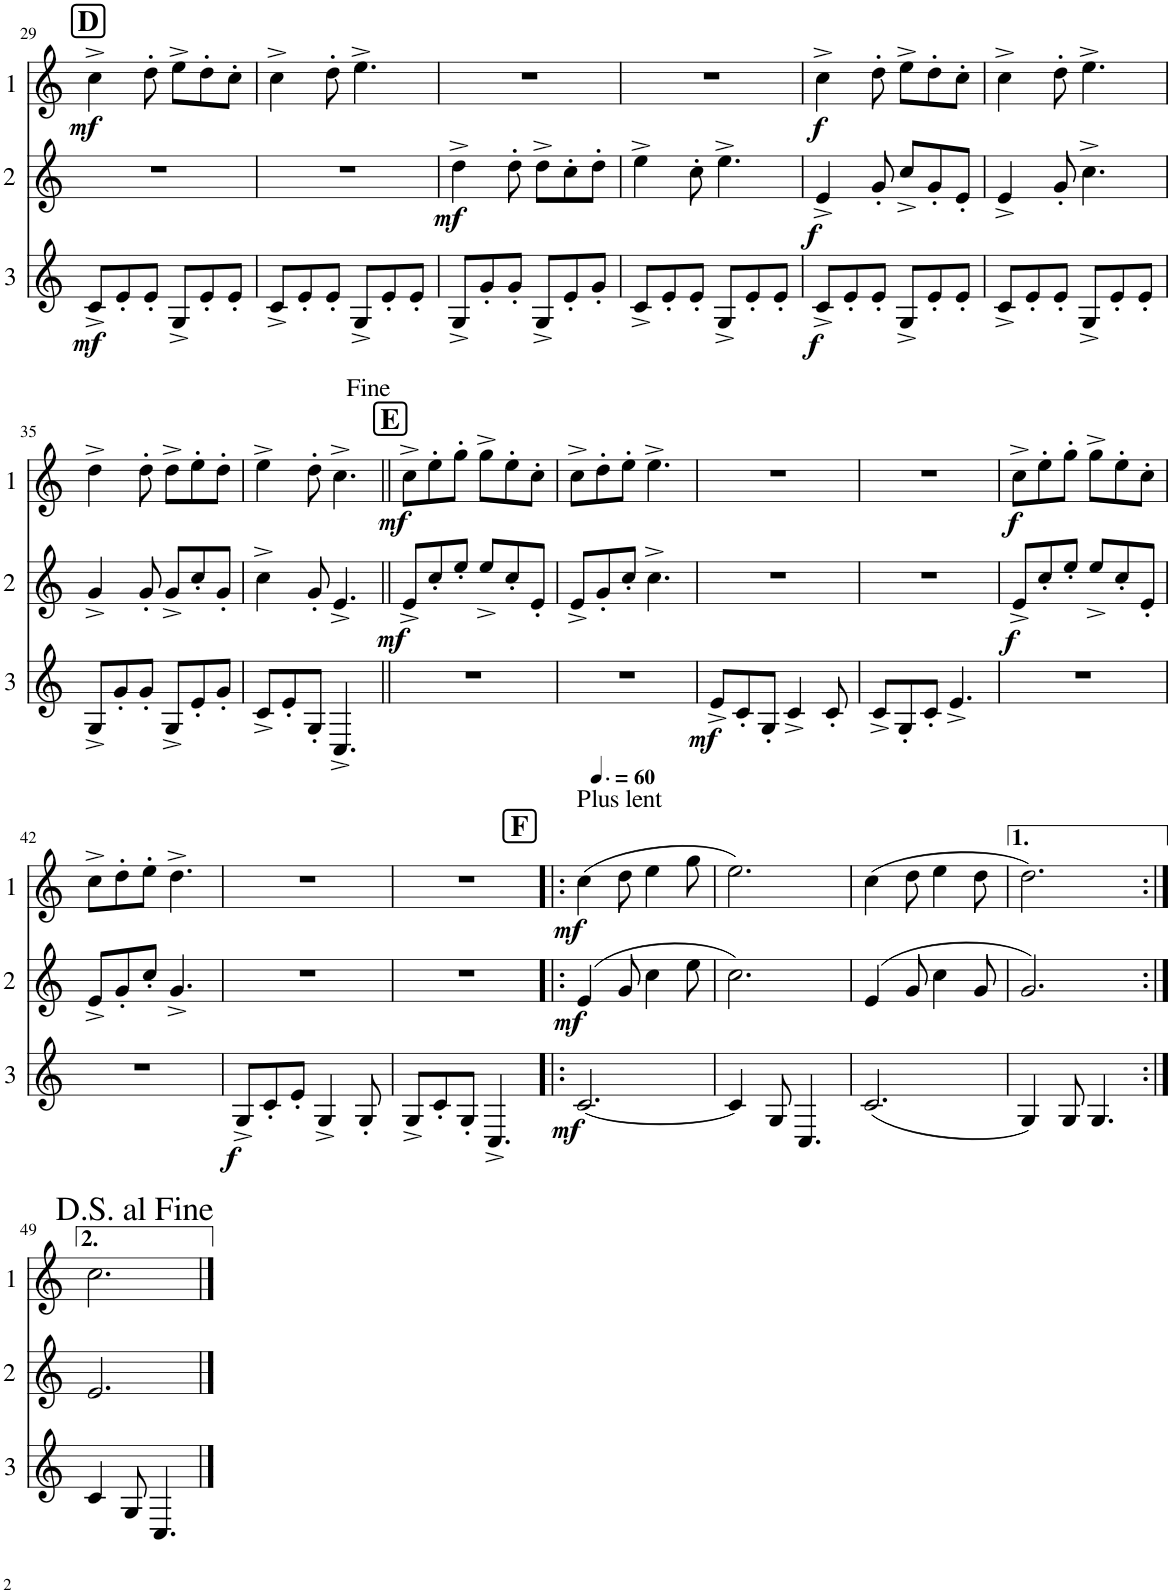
**kern	**dynam	**kern	**dynam	**kern	**dynam
*part3	*part3	*part2	*part2	*part1	*part1
*staff3	*staff3	*staff2	*staff2	*staff1	*staff1
*I"Cor 3	*	*I"Cor 2	*	*I"Cor 1	*
!!LO:PB:g=z
*clefG2	*	*clefG2	*	*clefG2	*
*Trd4c7	*	*Trd4c7	*	*Trd4c7	*
*k[]	*	*k[]	*	*k[]	*
*M6/8	*	*M6/8	*	*M6/8	*
!!LO:REH:place=s1:a:B:cj:fs=14:t=D
=29	=29	=29	=29	=29	=29
!	!LO:DY:b	!	!	!	!LO:DY:b
8c^/L	mf	2.r	.	4cc^\	mf
8e'/	.	.	.	.	.
8e'/J	.	.	.	8dd'\	.
8G^/L	.	.	.	8ee^\L	.
8e'/	.	.	.	8dd'\	.
8e'/J	.	.	.	8cc'\J	.
=30	=30	=30	=30	=30	=30
8c^/L	.	2.r	.	4cc^\	.
8e'/	.	.	.	.	.
8e'/J	.	.	.	8dd'\	.
8G^/L	.	.	.	4.ee^\	.
8e'/	.	.	.	.	.
8e'/J	.	.	.	.	.
=31	=31	=31	=31	=31	=31
!	!	!	!LO:DY:b	!	!
8G^/L	.	4dd^\	mf	2.r	.
8g'/	.	.	.	.	.
8g'/J	.	8dd'\	.	.	.
8G^/L	.	8dd^\L	.	.	.
8e'/	.	8cc'\	.	.	.
8g'/J	.	8dd'\J	.	.	.
=32	=32	=32	=32	=32	=32
8c^/L	.	4ee^\	.	2.r	.
8e'/	.	.	.	.	.
8e'/J	.	8cc'\	.	.	.
8G^/L	.	4.ee^\	.	.	.
8e'/	.	.	.	.	.
8e'/J	.	.	.	.	.
=33	=33	=33	=33	=33	=33
!	!LO:DY:b	!	!LO:DY:b	!	!LO:DY:b
8c^/L	f	4e^/	f	4cc^\	f
8e'/	.	.	.	.	.
8e'/J	.	8g'/	.	8dd'\	.
8G^/L	.	8cc^/L	.	8ee^\L	.
8e'/	.	8g'/	.	8dd'\	.
8e'/J	.	8e'/J	.	8cc'\J	.
=34	=34	=34	=34	=34	=34
8c^/L	.	4e^/	.	4cc^\	.
8e'/	.	.	.	.	.
8e'/J	.	8g'/	.	8dd'\	.
8G^/L	.	4.cc^\	.	4.ee^\	.
8e'/	.	.	.	.	.
8e'/J	.	.	.	.	.
!!LO:LB:g=z
=35	=35	=35	=35	=35	=35
8G^/L	.	4g^/	.	4dd^\	.
8g'/	.	.	.	.	.
8g'/J	.	8g'/	.	8dd'\	.
8G^/L	.	8g^/L	.	8dd^\L	.
8e'/	.	8cc'/	.	8ee'\	.
8g'/J	.	8g'/J	.	8dd'\J	.
=36	=36	=36	=36	=36	=36
8c^/L	.	4cc^\	.	4ee^\	.
8e'/	.	.	.	.	.
8G'/J	.	8g'/	.	8dd'\	.
4.C^/	.	4.e^/	.	4.cc^\	.
!!LO:REH:place=s1:a:B:cj:fs=14:t=E
=37||	=37||	=37||	=37||	=37||	=37||
!	!	!	!LO:DY:b	!	!LO:DY:b
2.r	.	8e^/L	mf	8cc^\L	mf
.	.	8cc'/	.	8ee'\	.
.	.	8ee'/J	.	8gg'\J	.
.	.	8ee^/L	.	8gg^\L	.
.	.	8cc'/	.	8ee'\	.
.	.	8e'/J	.	8cc'\J	.
=38	=38	=38	=38	=38	=38
2.r	.	8e^/L	.	8cc^\L	.
.	.	8g'/	.	8dd'\	.
.	.	8cc'/J	.	8ee'\J	.
.	.	4.cc^\	.	4.ee^\	.
=39	=39	=39	=39	=39	=39
!	!LO:DY:b	!	!	!	!
8e^/L	mf	2.r	.	2.r	.
8c'/	.	.	.	.	.
8G'/J	.	.	.	.	.
4c^/	.	.	.	.	.
8c'/	.	.	.	.	.
=40	=40	=40	=40	=40	=40
8c^/L	.	2.r	.	2.r	.
8G'/	.	.	.	.	.
8c'/J	.	.	.	.	.
4.e^/	.	.	.	.	.
=41	=41	=41	=41	=41	=41
!	!	!	!LO:DY:b	!	!LO:DY:b
2.r	.	8e^/L	f	8cc^\L	f
.	.	8cc'/	.	8ee'\	.
.	.	8ee'/J	.	8gg'\J	.
.	.	8ee^/L	.	8gg^\L	.
.	.	8cc'/	.	8ee'\	.
.	.	8e'/J	.	8cc'\J	.
!!LO:LB:g=z
=42	=42	=42	=42	=42	=42
2.r	.	8e^/L	.	8cc^\L	.
.	.	8g'/	.	8dd'\	.
.	.	8cc'/J	.	8ee'\J	.
.	.	4.g^/	.	4.dd^\	.
=43	=43	=43	=43	=43	=43
!	!LO:DY:b	!	!	!	!
8G^/L	f	2.r	.	2.r	.
8c'/	.	.	.	.	.
8e'/J	.	.	.	.	.
4G^/	.	.	.	.	.
8G'/	.	.	.	.	.
=44	=44	=44	=44	=44	=44
8G^/L	.	2.r	.	2.r	.
8c'/	.	.	.	.	.
8G'/J	.	.	.	.	.
4.C^/	.	.	.	.	.
=45!|:	=45!|:	=45!|:	=45!|:	=45!|:	=45!|:
!!LO:REH:place=s1:a:B:cj:fs=14:t=F
*	*	*	*	*MM90	*
!	!LO:DY:b	!	!LO:DY:b	!	!LO:DY:b
[2.c/	mf	(4e/	mf	(4cc\	mf
!	!	!	!	!LO:TX:a:t=Plus lent	!
.	.	8g/	.	8dd\	.
.	.	4cc\	.	4ee\	.
.	.	8ee\	.	8gg\	.
=46	=46	=46	=46	=46	=46
4c/]	.	2.cc\)	.	2.ee\)	.
8G/	.	.	.	.	.
4.C/	.	.	.	.	.
=47	=47	=47	=47	=47	=47
(2.c/	.	(4e/	.	(4cc\	.
.	.	8g/	.	8dd\	.
.	.	4cc\	.	4ee\	.
.	.	8g/	.	8dd\	.
=48	=48	=48	=48	=48	=48
4G/)	.	2.g/)	.	2.dd\)	.
8G/	.	.	.	.	.
4.G/	.	.	.	.	.
!!LO:LB:g=z
=49:|!	=49:|!	=49:|!	=49:|!	=49:|!	=49:|!
4c/	.	2.e/	.	2.cc\	.
8G/	.	.	.	.	.
4.C/	.	.	.	.	.
==	==	==	==	==	==
*-	*-	*-	*-	*-	*-
